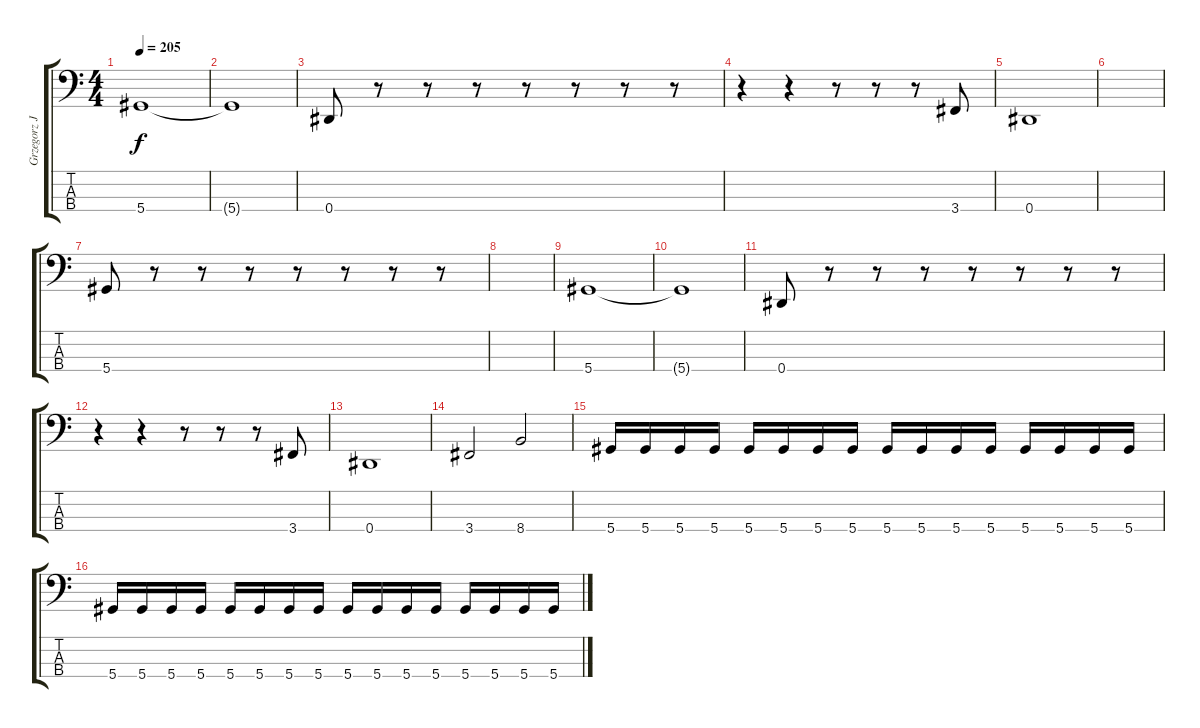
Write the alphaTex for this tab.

\track ("Grzegorz Jezierski" "Grzegorz J") {instrument electricbasspick}
\staff {score tabs}
\tuning (Gb2 Db2 Ab1 Eb1) {hide}
\ts (4 4)
\tempo 205
\clef f4
\ks c
5.4.1{dy f} |
5.4{t}.1 |
0.4.8 r.8 r.8 r.8 r.8 r.8 r.8 r.8 |
r.4 r.4 r.8 r.8 r.8 3.4.8 |
0.4.1 |
|
5.4.8 r.8 r.8 r.8 r.8 r.8 r.8 r.8 |
|
5.4.1 |
5.4{t}.1 |
0.4.8 r.8 r.8 r.8 r.8 r.8 r.8 r.8 |
r.4 r.4 r.8 r.8 r.8 3.4.8 |
0.4.1 |
3.4.2 8.4.2 |
5.4.16 5.4.16 5.4.16 5.4.16 5.4.16 5.4.16 5.4.16 5.4.16 5.4.16 5.4.16 5.4.16 5.4.16 5.4.16 5.4.16 5.4.16 5.4.16 |
5.4.16 5.4.16 5.4.16 5.4.16 5.4.16 5.4.16 5.4.16 5.4.16 5.4.16 5.4.16 5.4.16 5.4.16 5.4.16 5.4.16 5.4.16 5.4.16
